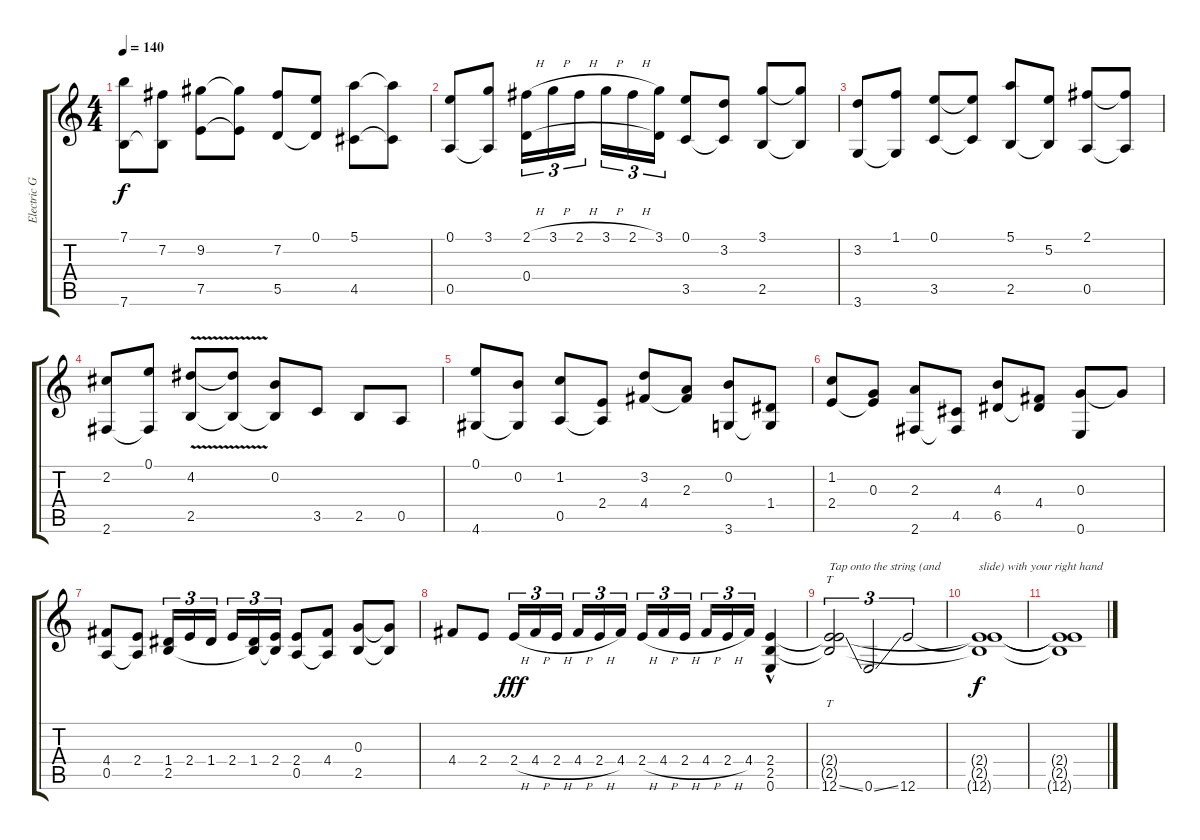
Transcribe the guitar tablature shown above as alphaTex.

\track ("Electric Guitar" "Electric G") {instrument electricguitarclean}
\staff {score tabs}
\tuning (E4 B3 G3 D3 A2 E2) {hide}
\ts (4 4)
\tempo 140
\clef g2
\ks c
(7.1 7.6).8{dy f} (7.2 7.6{t}).8 (9.2 7.5).8 (9.2{t} 7.5{t}).8 (7.2 5.5).8 (0.1 5.5{t}).8 (5.1 4.5).8 (5.1{t} 4.5{t}).8 |
(0.1 0.5).8 (3.1 0.5{t}).8 (2.1{h} 0.4).16{tu (3 2)} 3.1{h}.16{tu (3 2)} 2.1{h}.16{tu (3 2) beam splitsecondary} 3.1{h}.16{tu (3 2)} 2.1{h}.16{tu (3 2)} (3.1 0.4{t}).16{tu (3 2)} (0.1 3.5).8 (3.2 3.5{t}).8 (3.1 2.5).8 (3.1{t} 2.5{t}).8 |
(3.2 3.6).8 (1.1 3.6{t}).8 (0.1 3.5).8 (0.1{t} 3.5{t}).8 (5.1 2.5).8 (5.2 2.5{t}).8 (2.1 0.5).8 (2.1{t} 0.5{t}).8 |
(2.2 2.6).8 (0.1 2.6{t}).8 (4.2{v} 2.5).8 (4.2{t} 2.5{t}).8 (0.2 2.5{t}).8 3.5.8 2.5.8 0.5.8 |
(0.1 4.6).8 (0.2 4.6{t}).8 (1.2 0.5).8 (2.4 0.5{t}).8 (3.2 4.4).8 (2.3 4.4{t}).8 (0.2 3.6).8 (1.4 3.6{t}).8 |
(1.2 2.4).8 (0.3 2.4{t}).8 (2.3 2.6).8 (4.5 2.6{t}).8 (4.3 6.5).8 (4.4 6.5{t}).8 (0.3 0.6).8 0.3{t}.8 |
(4.4 0.5).8 (2.4 0.5{t}).8 (1.4 2.5).16{tu (3 2)} 2.4.16{tu (3 2)} 1.4.16{tu (3 2) beam splitsecondary} 2.4.16{tu (3 2)} (1.4 2.5{t}).16{tu (3 2)} (2.4 2.5{t}).16{tu (3 2)} (2.4 0.5).8 (4.4 0.5{t}).8 (0.3 2.5).8 (0.3{t} 2.5{t}).8 |
4.4.8 2.4.8 2.4{h}.16{tu (3 2) dy fff} 4.4{h}.16{tu (3 2)} 2.4{h}.16{tu (3 2) beam splitsecondary} 4.4{h}.16{tu (3 2)} 2.4{h}.16{tu (3 2)} 4.4.16{tu (3 2)} 2.4{h}.16{tu (3 2)} 4.4{h}.16{tu (3 2)} 2.4{h}.16{tu (3 2) beam splitsecondary} 4.4{h}.16{tu (3 2)} 2.4{h}.16{tu (3 2)} 4.4.16{tu (3 2)} (2.4{hac} 2.5{hac} 0.6{hac}).4{volume 16} |
(2.4{t} 2.5{t} 12.6{ss}).2{tt tu (3 2) txt "Tap onto the string (and"} 0.6{ss}.2{tu (3 2)} 12.6.2{tu (3 2)} |
(2.4{t} 2.5{t} 12.6{t}).1{txt "slide) with your right hand" dy f} |
(2.4{t} 2.5{t} 12.6{t}).1
